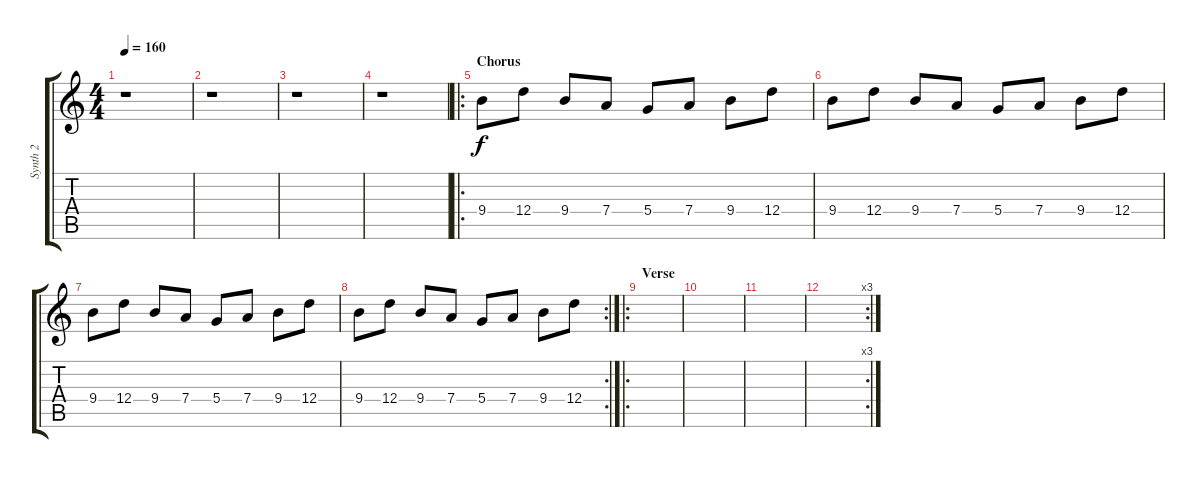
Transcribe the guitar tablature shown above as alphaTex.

\track ("Synth 2" "Synth 2") {instrument guitarharmonics}
\staff {score tabs}
\tuning (E4 B3 G3 D3 A2 E2) {hide}
\ts (4 4)
\tempo 160
\clef g2
\ks c
r.1{dy f instrument guitarharmonics} |
r.1 |
r.1 |
r.1 |
\ro
\section ("" "Chorus")
9.4.8 12.4.8 9.4.8 7.4.8 5.4.8 7.4.8 9.4.8 12.4.8 |
9.4.8 12.4.8 9.4.8 7.4.8 5.4.8 7.4.8 9.4.8 12.4.8 |
9.4.8 12.4.8 9.4.8 7.4.8 5.4.8 7.4.8 9.4.8 12.4.8 |
\rc 2
9.4.8 12.4.8 9.4.8 7.4.8 5.4.8 7.4.8 9.4.8 12.4.8 |
\ro
\section ("" "Verse")
|
|
|
\rc 3
